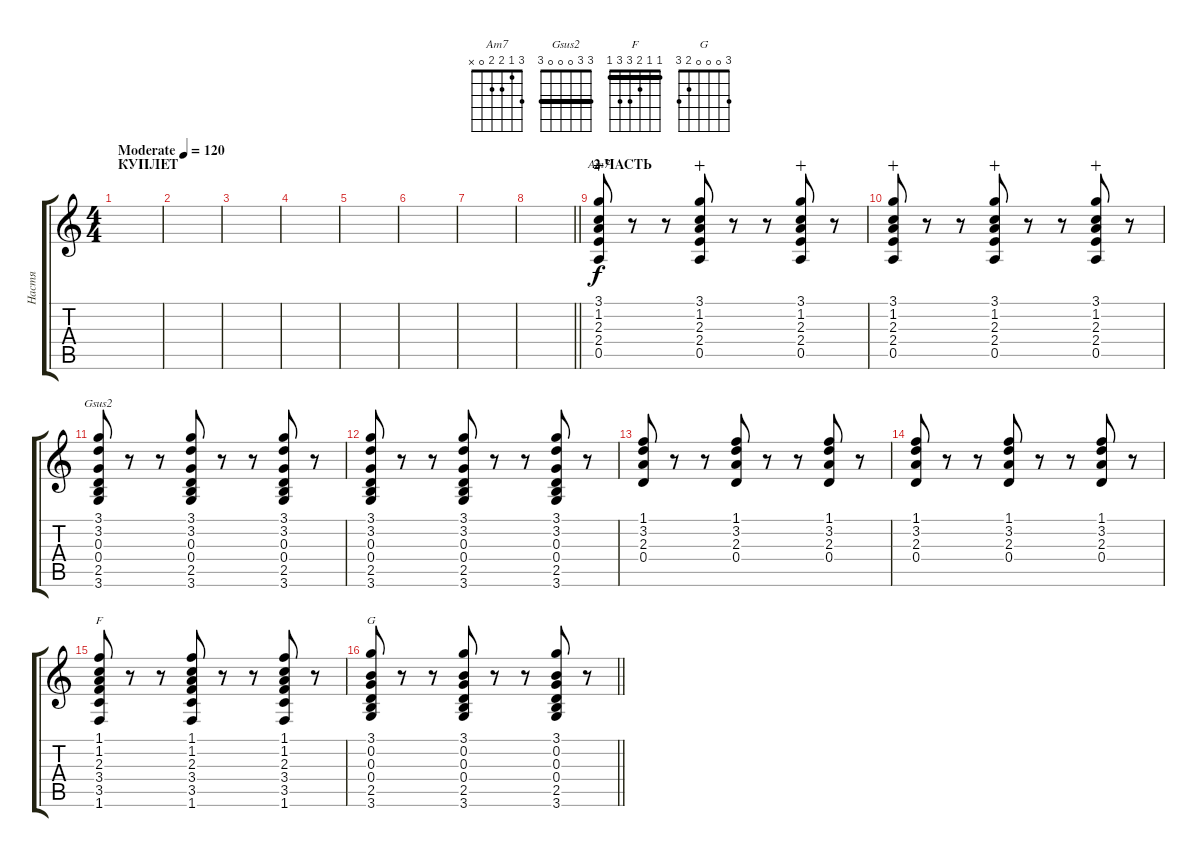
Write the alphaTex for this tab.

\track ("Настя" "Настя") {instrument overdrivenguitar}
\staff {score tabs}
\tuning (E4 B3 G3 D3 A2 E2) {hide}
\chord ("Am7" 3 1 2 2 0 x)
\chord ("Gsus2" 3 3 0 0 0 3) {barre 3}
\chord ("F" 1 1 2 3 3 1) {barre 1}
\chord ("G" 3 0 0 0 2 3)
\ts (4 4)
\section ("" "КУПЛЕТ")
\tempo (120 "Moderate")
\clef g2
\ks c
|
|
|
|
|
|
|
\barLineRight lightlight
|
\section ("" "2 ЧАСТЬ")
(3.1 1.2 2.3 2.4 0.5).8{ch "Am7" wahc} r.8 r.8 (3.1 1.2 2.3 2.4 0.5).8{wahc} r.8 r.8 (3.1 1.2 2.3 2.4 0.5).8{wahc} r.8 |
(3.1 1.2 2.3 2.4 0.5).8{wahc} r.8 r.8 (3.1 1.2 2.3 2.4 0.5).8{wahc} r.8 r.8 (3.1 1.2 2.3 2.4 0.5).8{wahc} r.8 |
(3.1 3.2 0.3 0.4 2.5 3.6).8{ch "Gsus2"} r.8 r.8 (3.1 3.2 0.3 0.4 2.5 3.6).8 r.8 r.8 (3.1 3.2 0.3 0.4 2.5 3.6).8 r.8 |
(3.1 3.2 0.3 0.4 2.5 3.6).8 r.8 r.8 (3.1 3.2 0.3 0.4 2.5 3.6).8 r.8 r.8 (3.1 3.2 0.3 0.4 2.5 3.6).8 r.8 |
(1.1 3.2 2.3 0.4).8 r.8 r.8 (1.1 3.2 2.3 0.4).8 r.8 r.8 (1.1 3.2 2.3 0.4).8 r.8 |
(1.1 3.2 2.3 0.4).8 r.8 r.8 (1.1 3.2 2.3 0.4).8 r.8 r.8 (1.1 3.2 2.3 0.4).8 r.8 |
(1.1 1.2 2.3 3.4 3.5 1.6).8{ch "F"} r.8 r.8 (1.1 1.2 2.3 3.4 3.5 1.6).8 r.8 r.8 (1.1 1.2 2.3 3.4 3.5 1.6).8 r.8 |
\barLineRight lightlight
(3.1 0.2 0.3 0.4 2.5 3.6).8{ch "G"} r.8 r.8 (3.1 0.2 0.3 0.4 2.5 3.6).8 r.8 r.8 (3.1 0.2 0.3 0.4 2.5 3.6).8 r.8
